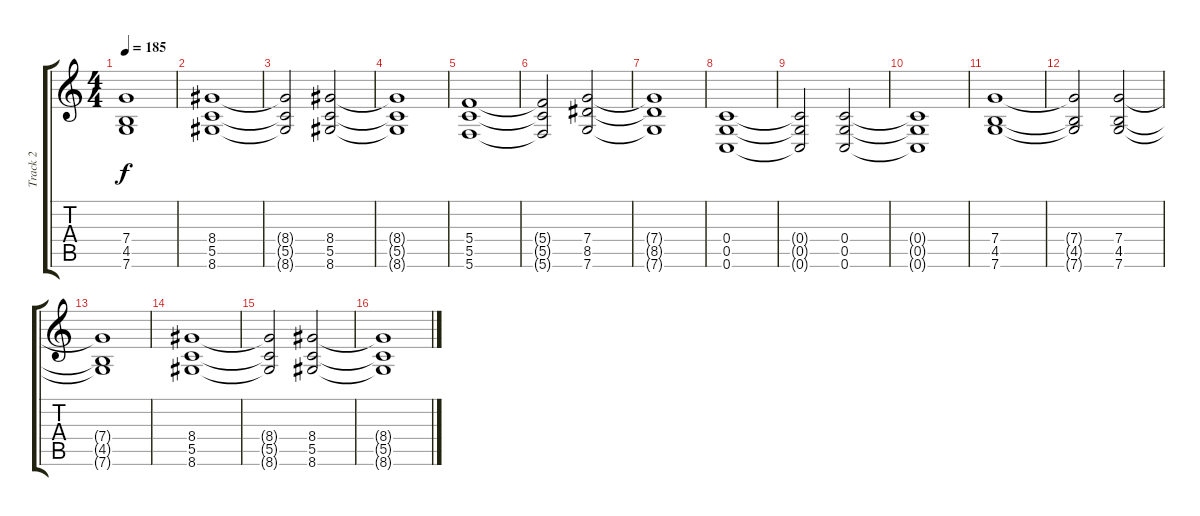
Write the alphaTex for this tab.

\track ("Track 2" "Track 2") {instrument acousticguitarsteel}
\staff {score tabs}
\tuning (D4 A3 F3 C3 G2 C2) {hide}
\ts (4 4)
\tempo 185
\clef g2
\ks c
(7.4{t} 4.5{t} 7.6{t}).1{dy f} |
(8.4 5.5 8.6).1 |
(8.4{t} 5.5{t} 8.6{t}).2 (8.4 5.5 8.6).2 |
(8.4{t} 5.5{t} 8.6{t}).1 |
(5.4 5.5 5.6).1 |
(5.4{t} 5.5{t} 5.6{t}).2 (7.4 8.5 7.6).2 |
(7.4{t} 8.5{t} 7.6{t}).1 |
(0.4 0.5 0.6).1 |
(0.4{t} 0.5{t} 0.6{t}).2 (0.4 0.5 0.6).2 |
(0.4{t} 0.5{t} 0.6{t}).1 |
(7.4 4.5 7.6).1 |
(7.4{t} 4.5{t} 7.6{t}).2 (7.4 4.5 7.6).2 |
(7.4{t} 4.5{t} 7.6{t}).1 |
(8.4 5.5 8.6).1 |
(8.4{t} 5.5{t} 8.6{t}).2 (8.4 5.5 8.6).2 |
(8.4{t} 5.5{t} 8.6{t}).1
